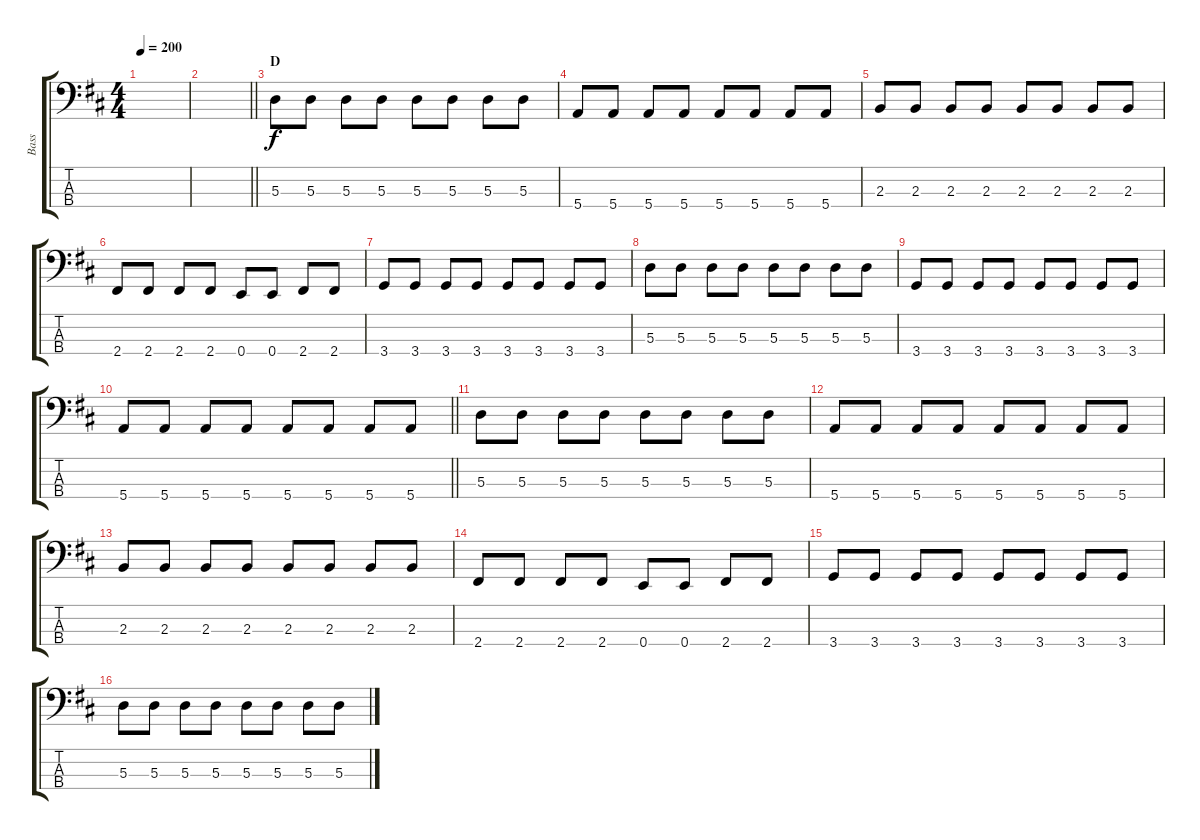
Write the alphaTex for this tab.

\track ("Bass" "Bass") {instrument electricbasspick}
\staff {score tabs}
\tuning (G2 D2 A1 E1) {hide}
\ts (4 4)
\tempo 200
\clef f4
\ks d
|
\barLineRight lightlight
|
\section ("" "D")
5.3.8 5.3.8 5.3.8 5.3.8 5.3.8 5.3.8 5.3.8 5.3.8 |
5.4.8 5.4.8 5.4.8 5.4.8 5.4.8 5.4.8 5.4.8 5.4.8 |
2.3.8 2.3.8 2.3.8 2.3.8 2.3.8 2.3.8 2.3.8 2.3.8 |
2.4.8 2.4.8 2.4.8 2.4.8 0.4.8 0.4.8 2.4.8 2.4.8 |
3.4.8 3.4.8 3.4.8 3.4.8 3.4.8 3.4.8 3.4.8 3.4.8 |
5.3.8 5.3.8 5.3.8 5.3.8 5.3.8 5.3.8 5.3.8 5.3.8 |
3.4.8 3.4.8 3.4.8 3.4.8 3.4.8 3.4.8 3.4.8 3.4.8 |
\barLineRight lightlight
5.4.8 5.4.8 5.4.8 5.4.8 5.4.8 5.4.8 5.4.8 5.4.8 |
5.3.8 5.3.8 5.3.8 5.3.8 5.3.8 5.3.8 5.3.8 5.3.8 |
5.4.8 5.4.8 5.4.8 5.4.8 5.4.8 5.4.8 5.4.8 5.4.8 |
2.3.8 2.3.8 2.3.8 2.3.8 2.3.8 2.3.8 2.3.8 2.3.8 |
2.4.8 2.4.8 2.4.8 2.4.8 0.4.8 0.4.8 2.4.8 2.4.8 |
3.4.8 3.4.8 3.4.8 3.4.8 3.4.8 3.4.8 3.4.8 3.4.8 |
5.3.8 5.3.8 5.3.8 5.3.8 5.3.8 5.3.8 5.3.8 5.3.8
